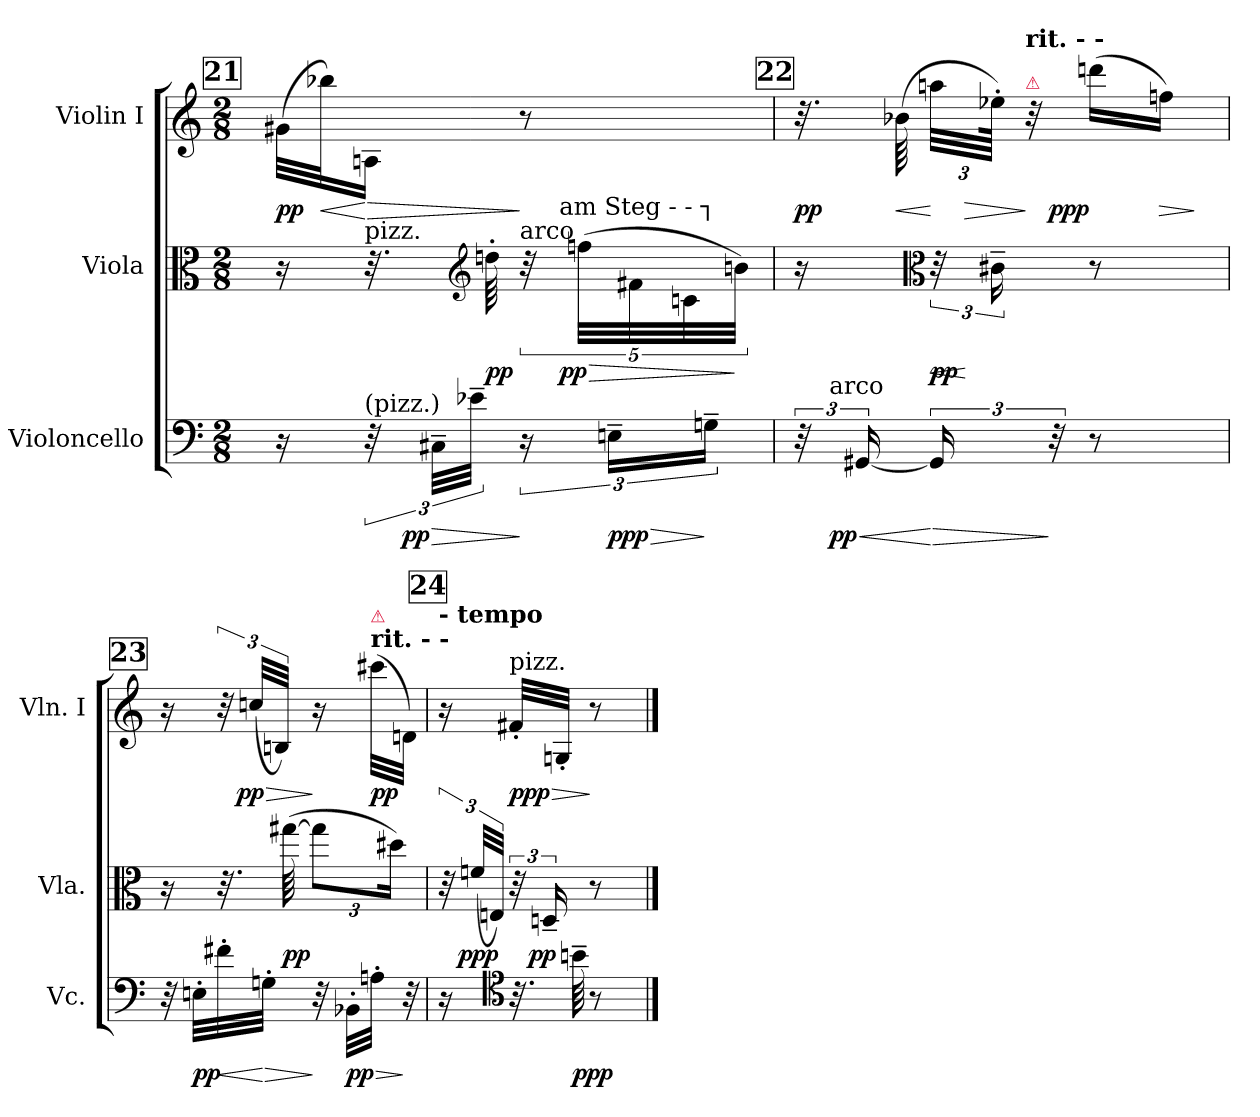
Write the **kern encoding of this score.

**kern	**dynam	**kern	**dynam	**kern	**dynam
*part3	*part3	*part2	*part2	*part1	*part1
*staff3	*staff3	*staff2	*staff2	*staff1	*staff1
*I"Violoncello	*	*I"Viola	*	*I"Violin I	*
*I'Vc.	*	*I'Vla.	*	*I'Vln. I	*
*clefF4	*	*clefC3	*	*clefG2	*
*k[]	*	*k[]	*	*k[]	*
*C:	*	*C:	*	*C:	*
*M2/8	*	*M2/8	*	*M2/8	*
!!LO:REH:place=s1:t=21
=21	=21	=21	=21	=21	=21
16r	.	16r	.	(32g#X\LLL	pp
!	!	!	!	!	!LO:HP:b
.	.	.	.	32bb-XJ)	<
!	!	!LO:TX:a:t=pizz.	!	!	!
!LO:TX:a:t=(pizz.)	!	!	!	!	!
!	!	!	!	!	!LO:HP:n=1:b
48r	.	32.r	.	16AnJJ	[ >
!	!LO:HP:b	!	!	!	!
48C#X~"LLL	> pp	.	.	.	.
48e-X~"JJJ	.	.	.	.	.
*	*	*clefG2	*	*	*
.	.	64ddn'"	pp	.	.
!	!	!LO:TX:a:t=arco	!	!	!
24r	]	40r	.	8r	]
!	!	!LO:TX:a:t=am Steg - - ┐	!	!	!
!	!	!	!LO:HP:b	!	!
.	.	(40ffn\LLL	> pp	.	.
!	!LO:HP:b	!	!	!	!
24En~"LL	> ppp	.	.	.	.
.	.	40f#X	.	.	.
.	.	40cn	.	.	.
24Gn~"JJ	]	.	.	.	.
.	.	40bnJJJ)	]	.	.
!!LO:REH:place=s1:t=22
=22	=22	=22	=22	=22	=22
*	*	*	*	*^	*
48r	.	16r	.	32.r	12ryy	pp
!LO:TX:a:t=arco	!	!	!	!	!	!
!	!LO:HP:b	!	!	!	!	!
[24GG#X	< pp	.	.	.	.	.
!	!	!	!	!	!	!LO:HP:b
.	.	.	.	(64b-X	.	<
*	*	*clefC3	*	*	*	*
!	!LO:HP:n=1:b	!	!LO:HP:b	!	!	!
24GG#]	[ >	48r	< pp	48aanLLL	.	[
!	!	!	!	!	!	!LO:HP:b
.	.	24c#X~	[	96ee-X'JJJk)	48ryy	>
!	!	!	!	!LO:TX:a:color=crimson:t=⚠	!	!
!	!	!	!	!LO:TX:a:B:t=rit. -    -	!	!
.	.	.	.	32r	.	]
48r	]	.	.	.	12..ryy	ppp
8r	.	8r	.	(16dddnLL	.	.
!	!	!	!	!	!	!LO:HP:b
.	.	.	.	16ffnJJ)	.	>
.	.	.	.	.	.	]
!!LO:REH:place=s1:t=23
=23	=23	=23	=23	=23	=23	=23
!	!	!	!	!LO:TX:a:B:t=-   tempo	!	!
*	*	*	*	*v	*v	*
32r	.	16r	.	16r	.
32En'LLL	pp	.	.	.	.
!	!LO:HP:b	!	!	!	!
32f#X'	<	32.r	.	48r	.
!	!	!	!	!	!LO:HP:b
.	.	.	.	(48ccnLLL	> pp
!	!LO:HP:n=1:b	!	!	!	!
32Gn'JJJ	[ >	.	.	.	.
.	.	.	.	48BnJJJ)	.
.	.	([64gg#X	pp	.	.
32r	]	12gg#L]	.	16r	]
!	!LO:HP:b	!	!	!	!
32BB-X'LLL	> pp	.	.	.	.
!	!	!	!	!LO:TX:a:B:t=rit. -    -	!
!	!	!	!	!LO:TX:a:color=crimson:t=⚠	!
32An'JJJ	.	.	.	(32ccc#XLLL	pp
.	.	24dd#XJk)	.	.	.
32r	]	.	.	32dnJJJ)	.
!!LO:REH:place=s1:t=24
=24	=24	=24	=24	=24	=24
!	!	!	!	!LO:TX:a:B:t=-     tempo	!
16r	.	48r	.	16r	.
.	.	(48fnLLL	ppp	.	.
.	.	48EnJJJ)	.	.	.
*clefC4	*	*	*	*	*
!	!	!	!	!LO:TX:a:t=pizz.	!
!	!	!	!	!	!LO:HP:b
32.r	.	48r	.	32f#X'LLL	> ppp
.	.	24Dn~	pp	.	.
.	.	.	.	32Gn'JJJ	.
64bn~	ppp	.	.	.	.
8r	.	8r	.	8r	]
==	==	==	==	==	==
*-	*-	*-	*-	*-	*-
